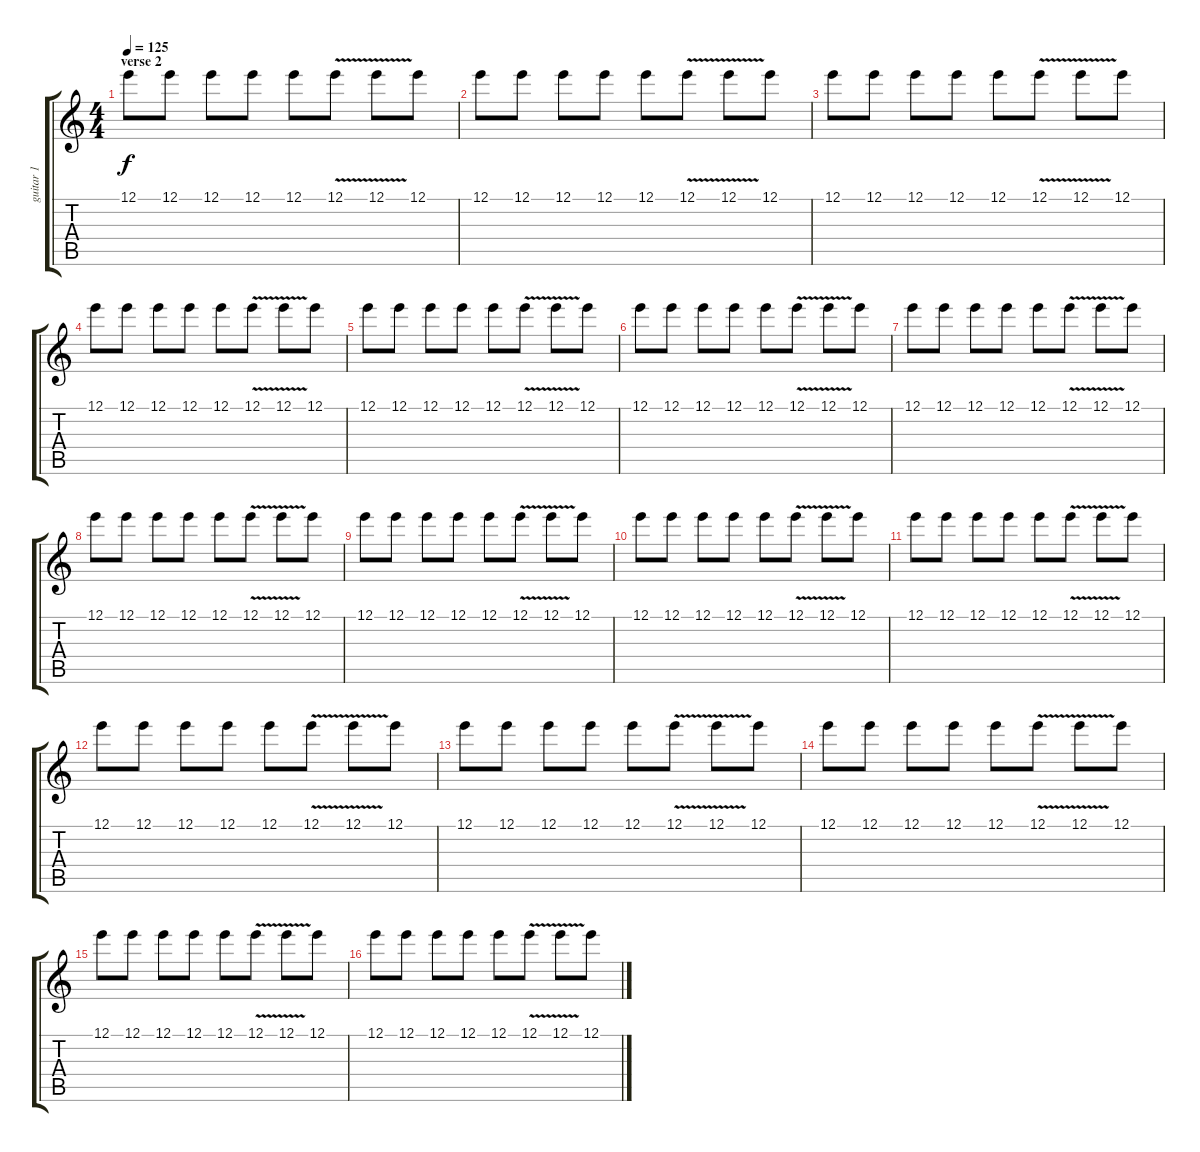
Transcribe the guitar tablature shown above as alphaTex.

\track ("guitar 1" "guitar 1") {instrument distortionguitar}
\staff {score tabs}
\tuning (E4 B3 G3 D3 A2 E2) {hide}
\ts (4 4)
\section ("" "verse 2")
\tempo 125
\clef g2
\ks c
12.1.8{dy f} 12.1.8 12.1.8 12.1.8 12.1.8 12.1{v}.8 12.1{v}.8 12.1.8 |
12.1.8 12.1.8 12.1.8 12.1.8 12.1.8 12.1{v}.8 12.1{v}.8 12.1.8 |
12.1.8 12.1.8 12.1.8 12.1.8 12.1.8 12.1{v}.8 12.1{v}.8 12.1.8 |
12.1.8 12.1.8 12.1.8 12.1.8 12.1.8 12.1{v}.8 12.1{v}.8 12.1.8 |
12.1.8 12.1.8 12.1.8 12.1.8 12.1.8 12.1{v}.8 12.1{v}.8 12.1.8 |
12.1.8 12.1.8 12.1.8 12.1.8 12.1.8 12.1{v}.8 12.1{v}.8 12.1.8 |
12.1.8 12.1.8 12.1.8 12.1.8 12.1.8 12.1{v}.8 12.1{v}.8 12.1.8 |
12.1.8 12.1.8 12.1.8 12.1.8 12.1.8 12.1{v}.8 12.1{v}.8 12.1.8 |
12.1.8 12.1.8 12.1.8 12.1.8 12.1.8 12.1{v}.8 12.1{v}.8 12.1.8 |
12.1.8 12.1.8 12.1.8 12.1.8 12.1.8 12.1{v}.8 12.1{v}.8 12.1.8 |
12.1.8 12.1.8 12.1.8 12.1.8 12.1.8 12.1{v}.8 12.1{v}.8 12.1.8 |
12.1.8 12.1.8 12.1.8 12.1.8 12.1.8 12.1{v}.8 12.1{v}.8 12.1.8 |
12.1.8 12.1.8 12.1.8 12.1.8 12.1.8 12.1{v}.8 12.1{v}.8 12.1.8 |
12.1.8 12.1.8 12.1.8 12.1.8 12.1.8 12.1{v}.8 12.1{v}.8 12.1.8 |
12.1.8 12.1.8 12.1.8 12.1.8 12.1.8 12.1{v}.8 12.1{v}.8 12.1.8 |
12.1.8 12.1.8 12.1.8 12.1.8 12.1.8 12.1{v}.8 12.1{v}.8 12.1.8
